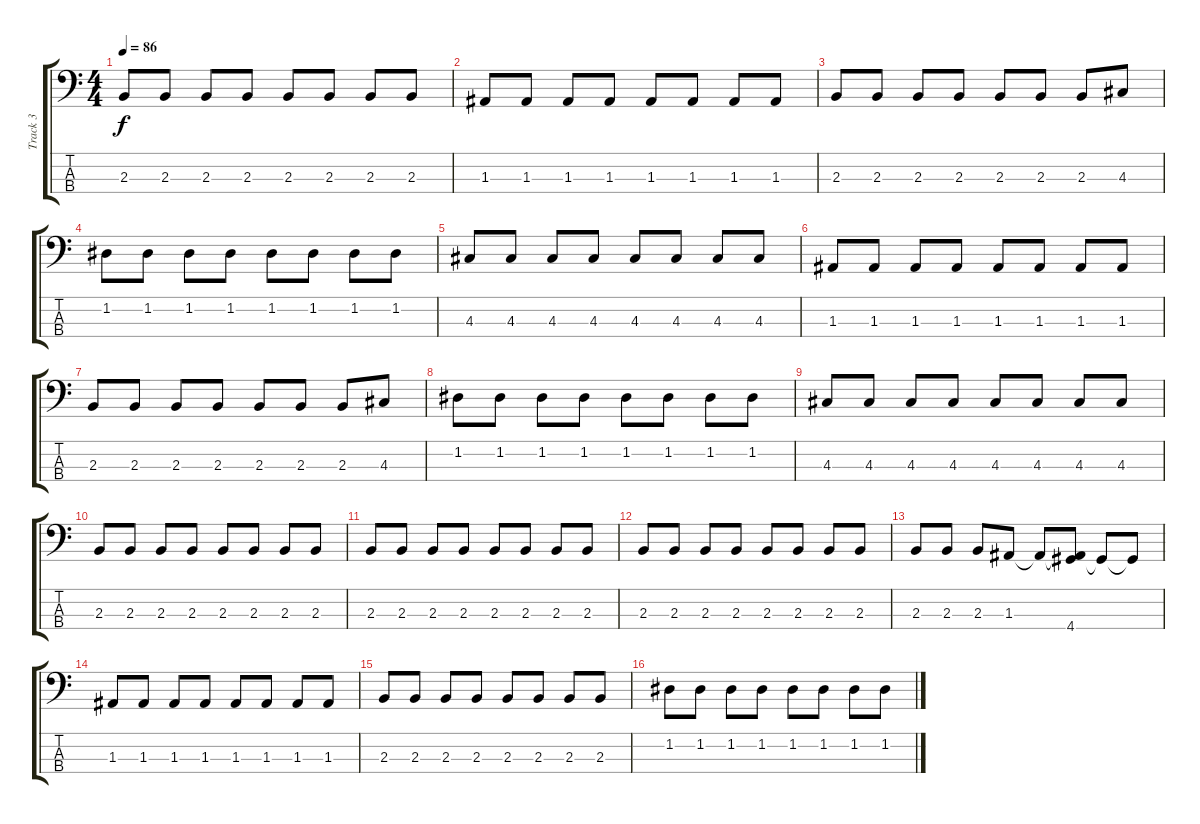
\track ("Track 3" "Track 3") {instrument electricbassfinger}
\staff {score tabs}
\tuning (G2 D2 A1 E1) {hide}
\ts (4 4)
\tempo 86
\clef f4
\ks c
2.3.8{dy f} 2.3.8 2.3.8 2.3.8 2.3.8 2.3.8 2.3.8 2.3.8 |
1.3.8 1.3.8 1.3.8 1.3.8 1.3.8 1.3.8 1.3.8 1.3.8 |
2.3.8 2.3.8 2.3.8 2.3.8 2.3.8 2.3.8 2.3.8 4.3.8 |
1.2.8 1.2.8 1.2.8 1.2.8 1.2.8 1.2.8 1.2.8 1.2.8 |
4.3.8 4.3.8 4.3.8 4.3.8 4.3.8 4.3.8 4.3.8 4.3.8 |
1.3.8 1.3.8 1.3.8 1.3.8 1.3.8 1.3.8 1.3.8 1.3.8 |
2.3.8 2.3.8 2.3.8 2.3.8 2.3.8 2.3.8 2.3.8 4.3.8 |
1.2.8 1.2.8 1.2.8 1.2.8 1.2.8 1.2.8 1.2.8 1.2.8 |
4.3.8 4.3.8 4.3.8 4.3.8 4.3.8 4.3.8 4.3.8 4.3.8 |
2.3.8 2.3.8 2.3.8 2.3.8 2.3.8 2.3.8 2.3.8 2.3.8 |
2.3.8 2.3.8 2.3.8 2.3.8 2.3.8 2.3.8 2.3.8 2.3.8 |
2.3.8 2.3.8 2.3.8 2.3.8 2.3.8 2.3.8 2.3.8 2.3.8 |
2.3.8 2.3.8 2.3.8 1.3.8 1.3{t}.8 (1.3{t} 4.4).8 4.4{t}.8 4.4{t}.8 |
1.3.8 1.3.8 1.3.8 1.3.8 1.3.8 1.3.8 1.3.8 1.3.8 |
2.3.8 2.3.8 2.3.8 2.3.8 2.3.8 2.3.8 2.3.8 2.3.8 |
1.2.8 1.2.8 1.2.8 1.2.8 1.2.8 1.2.8 1.2.8 1.2.8
